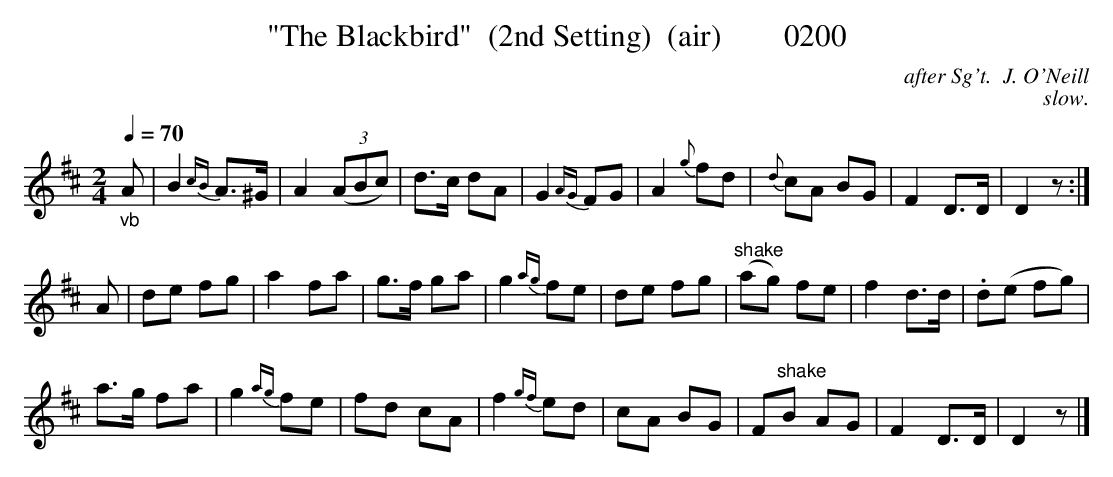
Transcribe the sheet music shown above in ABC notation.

X:1
T:"The Blackbird"  (2nd Setting)  (air)        0200
C:after Sg't.  J. O'Neill
C:slow.
Q:1/4=70
M:2/4
L:1/16
K:D
"_vb"A2|B4 {cB}A3^G|A4 (3(A2B2c2)|d3c d2A2|G4 {AG}F2G2|A4 {g}f2d2|{d}c2A2 B2G2|F4D3D|D4z2:|
A2|d2e2 f2g2|a4f2a2|g3f g2a2|g4 {ag}f2e2|d2e2 f2g2|"^shake"(a2g2) f2e2|f4d3d|.d2(e2 f2g2)|
a3g f2a2|g4 {ag}f2e2|f2d2 c2A2|f4 {gf}e2d2|c2A2 B2G2|F2"^shake"B2 A2G2|F4D3D|D4z2|]
